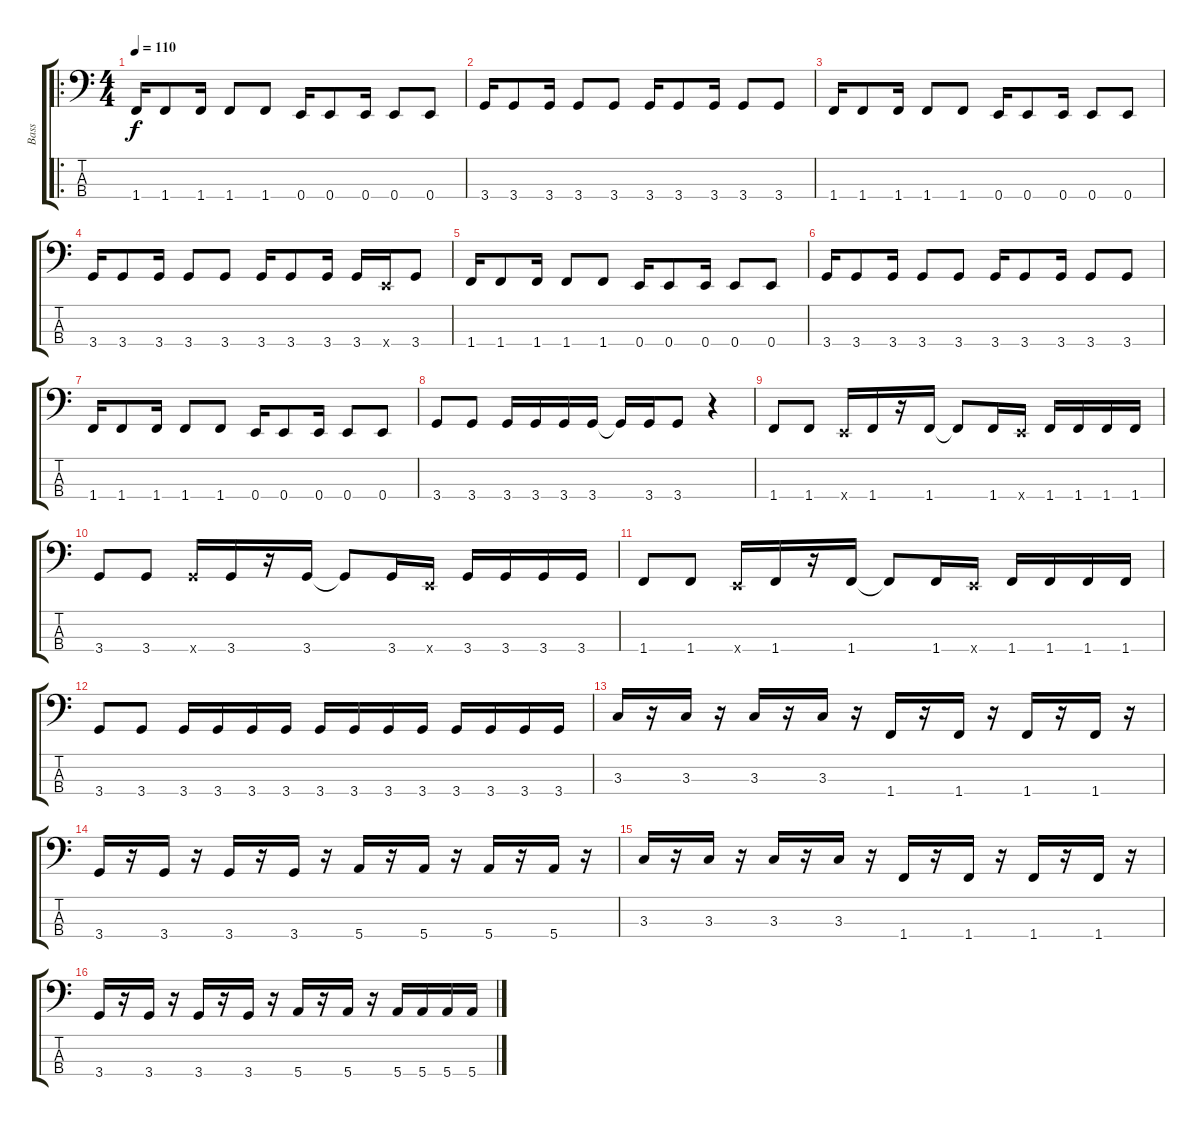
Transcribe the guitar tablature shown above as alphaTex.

\track ("Bass" "Bass") {instrument electricbasspick}
\staff {score tabs}
\tuning (G2 D2 A1 E1) {hide}
\ro
\ts (4 4)
\tempo 110
\clef f4
\ks c
1.4.16{dy f} 1.4.8 1.4.16 1.4.8 1.4.8 0.4.16 0.4.8 0.4.16 0.4.8 0.4.8 |
3.4.16 3.4.8 3.4.16 3.4.8 3.4.8 3.4.16 3.4.8 3.4.16 3.4.8 3.4.8 |
1.4.16 1.4.8 1.4.16 1.4.8 1.4.8 0.4.16 0.4.8 0.4.16 0.4.8 0.4.8 |
3.4.16 3.4.8 3.4.16 3.4.8 3.4.8 3.4.16 3.4.8 3.4.16 3.4.16 0.4{x}.16 3.4.8 |
1.4.16 1.4.8 1.4.16 1.4.8 1.4.8 0.4.16 0.4.8 0.4.16 0.4.8 0.4.8 |
3.4.16 3.4.8 3.4.16 3.4.8 3.4.8 3.4.16 3.4.8 3.4.16 3.4.8 3.4.8 |
1.4.16 1.4.8 1.4.16 1.4.8 1.4.8 0.4.16 0.4.8 0.4.16 0.4.8 0.4.8 |
3.4.8 3.4.8 3.4.16 3.4.16 3.4.16 3.4.16 3.4{t}.16 3.4.16 3.4.8 r.4 |
1.4.8 1.4.8 0.4{x}.16 1.4.16 r.16 1.4.16 1.4{t}.8 1.4.16 0.4{x}.16 1.4.16 1.4.16 1.4.16 1.4.16 |
3.4.8 3.4.8 3.4{x}.16 3.4.16 r.16 3.4.16 3.4{t}.8 3.4.16 0.4{x}.16 3.4.16 3.4.16 3.4.16 3.4.16 |
1.4.8 1.4.8 0.4{x}.16 1.4.16 r.16 1.4.16 1.4{t}.8 1.4.16 0.4{x}.16 1.4.16 1.4.16 1.4.16 1.4.16 |
3.4.8 3.4.8 3.4.16 3.4.16 3.4.16 3.4.16 3.4.16 3.4.16 3.4.16 3.4.16 3.4.16 3.4.16 3.4.16 3.4.16 |
3.3.16 r.16 3.3.16 r.16 3.3.16 r.16 3.3.16 r.16 1.4.16 r.16 1.4.16 r.16 1.4.16 r.16 1.4.16 r.16 |
3.4.16 r.16 3.4.16 r.16 3.4.16 r.16 3.4.16 r.16 5.4.16 r.16 5.4.16 r.16 5.4.16 r.16 5.4.16 r.16 |
3.3.16 r.16 3.3.16 r.16 3.3.16 r.16 3.3.16 r.16 1.4.16 r.16 1.4.16 r.16 1.4.16 r.16 1.4.16 r.16 |
3.4.16 r.16 3.4.16 r.16 3.4.16 r.16 3.4.16 r.16 5.4.16 r.16 5.4.16 r.16 5.4.16 5.4.16 5.4.16 5.4.16
